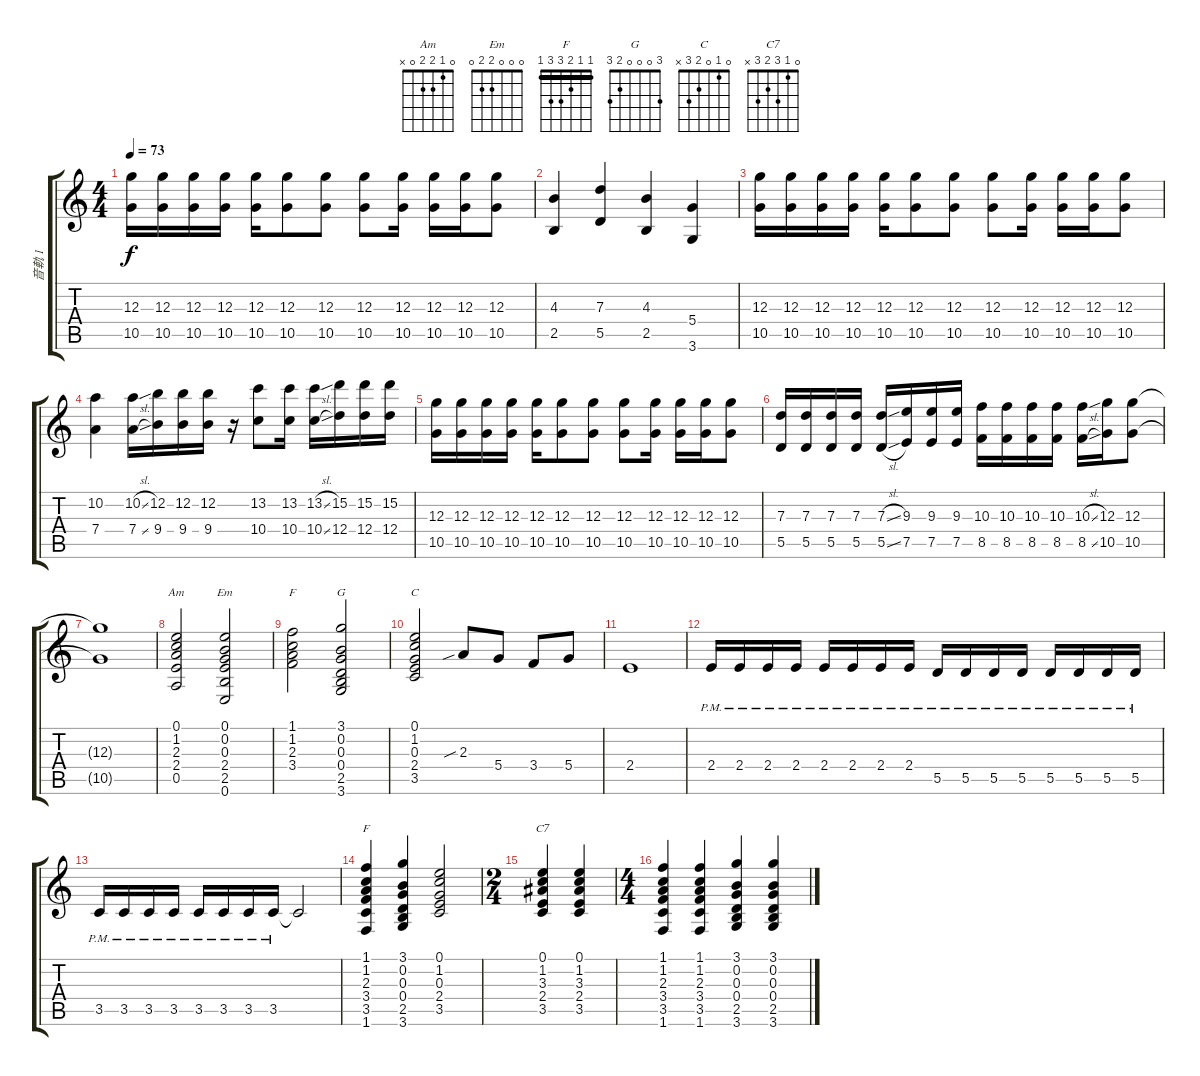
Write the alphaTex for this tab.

\track ("音軌 1" "音軌 1") {instrument overdrivenguitar}
\staff {score tabs}
\tuning (E4 B3 G3 D3 A2 E2) {hide}
\chord ("Am" 0 1 2 2 0 x)
\chord ("Em" 0 0 0 2 2 0)
\chord ("F" 1 1 2 3 x x) {barre 1}
\chord ("G" 3 0 0 0 2 3)
\chord ("C" 0 1 0 2 3 x)
\chord ("F" 1 1 2 3 3 1) {barre 1}
\chord ("C7" 0 1 3 2 3 x)
\ts (4 4)
\tempo 73
\clef g2
\ks c
(12.3 10.5).16{dy f instrument overdrivenguitar} (12.3 10.5).16 (12.3 10.5).16 (12.3 10.5).16 (12.3 10.5).16 (12.3 10.5).8 (12.3 10.5).8 (12.3 10.5).8 (12.3 10.5).16 (12.3 10.5).16 (12.3 10.5).16 (12.3 10.5).8 |
(4.3 2.5).4 (7.3 5.5).4 (4.3 2.5).4 (5.4 3.6).4 |
(12.3 10.5).16 (12.3 10.5).16 (12.3 10.5).16 (12.3 10.5).16 (12.3 10.5).16 (12.3 10.5).8 (12.3 10.5).8 (12.3 10.5).8 (12.3 10.5).16 (12.3 10.5).16 (12.3 10.5).16 (12.3 10.5).8 |
(10.2 7.4).4 (10.2{sl} 7.4{sl}).16 (12.2 9.4).16 (12.2 9.4).16 (12.2 9.4).16 r.16 (13.2 10.4).8 (13.2 10.4).16 (13.2{sl} 10.4{sl}).16 (15.2 12.4).16 (15.2 12.4).16 (15.2 12.4).16 |
(12.3 10.5).16 (12.3 10.5).16 (12.3 10.5).16 (12.3 10.5).16 (12.3 10.5).16 (12.3 10.5).8 (12.3 10.5).8 (12.3 10.5).8 (12.3 10.5).16 (12.3 10.5).16 (12.3 10.5).16 (12.3 10.5).8 |
(7.3 5.5).16 (7.3 5.5).16 (7.3 5.5).16 (7.3 5.5).16 (7.3{sl} 5.5{sl}).16 (9.3 7.5).16 (9.3 7.5).16 (9.3 7.5).16 (10.3 8.5).16 (10.3 8.5).16 (10.3 8.5).16 (10.3 8.5).16 (10.3{sl} 8.5{sl}).16 (12.3 10.5).16 (12.3 10.5).8 |
(12.3{t} 10.5{t}).1 |
(0.1 1.2 2.3 2.4 0.5).2{ch "Am" instrument electricguitarjazz} (0.1 0.2 0.3 2.4 2.5 0.6).2{ch "Em"} |
(1.1 1.2 2.3 3.4).2{ch "F"} (3.1 0.2 0.3 0.4 2.5 3.6).2{ch "G"} |
(0.1 1.2 0.3 2.4 3.5).2{ch "C"} 2.3{sib}.8{instrument electricguitarclean} 5.4.8 3.4.8 5.4.8 |
2.4.1 |
2.4{pm}.16 2.4{pm}.16 2.4{pm}.16 2.4{pm}.16 2.4{pm}.16 2.4{pm}.16 2.4{pm}.16 2.4{pm}.16 5.5{pm}.16 5.5{pm}.16 5.5{pm}.16 5.5{pm}.16 5.5{pm}.16 5.5{pm}.16 5.5{pm}.16 5.5{pm}.16 |
3.5{pm}.16 3.5{pm}.16 3.5{pm}.16 3.5{pm}.16 3.5{pm}.16 3.5{pm}.16 3.5{pm}.16 3.5{pm}.16 3.5{t}.2 |
(1.1 1.2 2.3 3.4 3.5 1.6).4{ch "F"} (3.1 0.2 0.3 0.4 2.5 3.6).4 (0.1 1.2 0.3 2.4 3.5).2 |
\ts (2 4)
(0.1 1.2 3.3 2.4 3.5).4{ch "C7"} (0.1 1.2 3.3 2.4 3.5).4 |
\ts (4 4)
(1.1 1.2 2.3 3.4 3.5 1.6).4 (1.1 1.2 2.3 3.4 3.5 1.6).4 (3.1 0.2 0.3 0.4 2.5 3.6).4 (3.1 0.2 0.3 0.4 2.5 3.6).4
